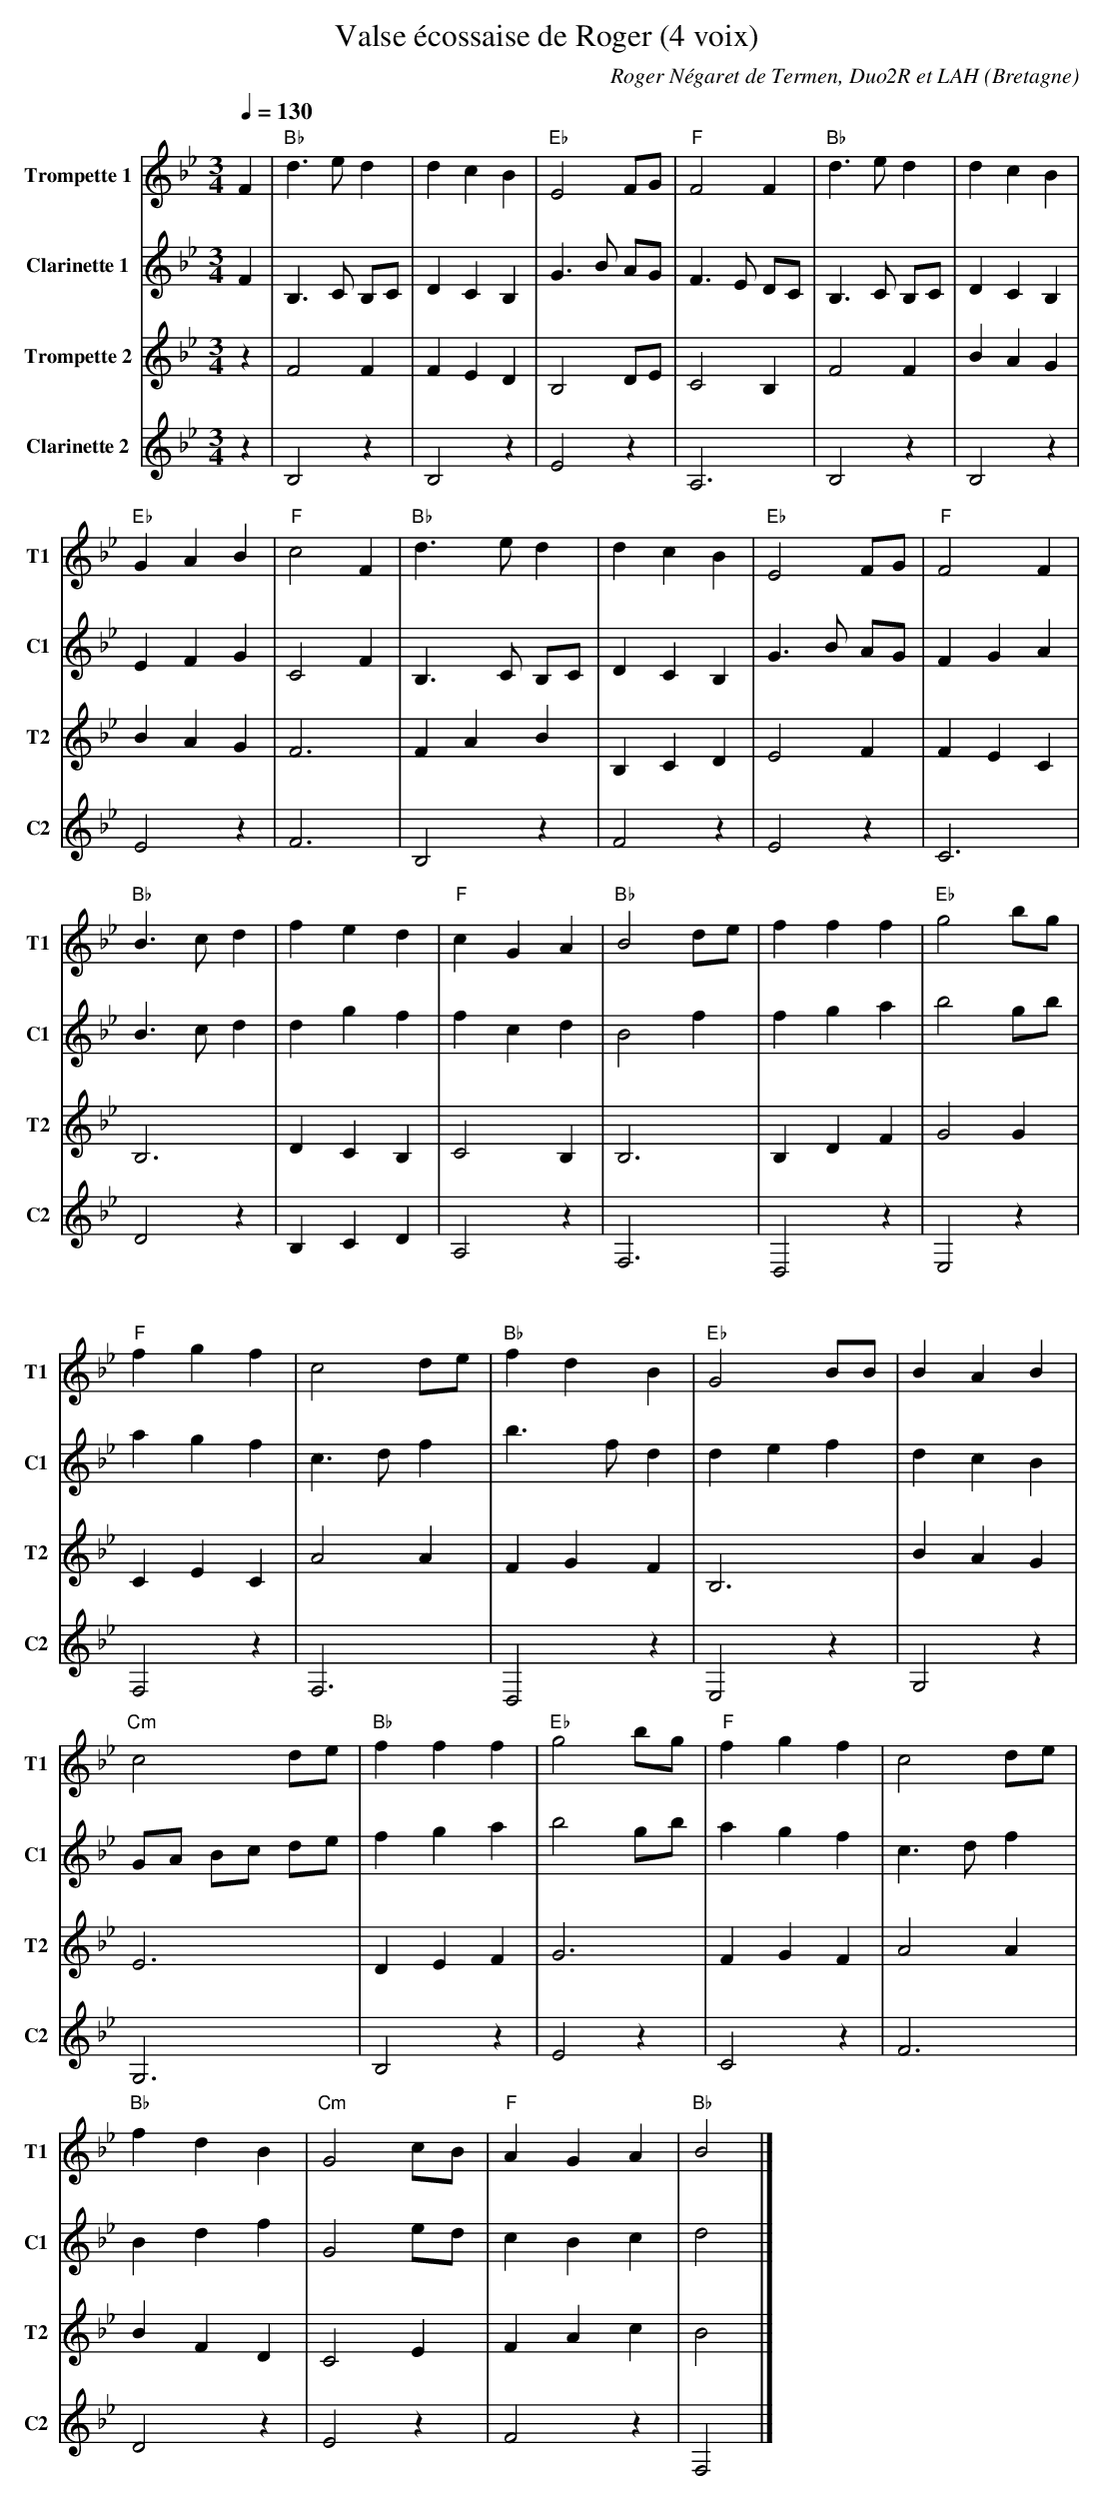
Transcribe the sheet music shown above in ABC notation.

X:1
T:Valse écossaise de Roger (4 voix)
C:Roger Négaret de Termen, Duo2R et LAH
O:Bretagne
M:3/4
L:1/8
V:1 clef=treble name="Trompette 1" sname="T1"
V:2 clef=treble name="Clarinette 1" sname="C1"
V:3 clef=treble name="Trompette 2" sname="T2"
V:4 clef=treble name="Clarinette 2" sname="C2"
Q:1/4=130
K:Bbmaj
V:1
F2 | "Bb"d3e d2 | d2 c2 B2 | "Eb"E4 FG | "F"F4 F2 | "Bb"d3e d2 | d2 c2 B2 |
"Eb"G2 A2 B2 | "F"c4 F2 | "Bb"d3e d2 | d2 c2 B2 | "Eb"E4 FG | "F"F4 F2 |
"Bb"B3c d2 | f2 e2 d2 | "F"c2 G2 A2 | "Bb"B4 de | f2 f2 f2 | "Eb"g4 bg |
"F"f2 g2 f2 | c4 de | "Bb"f2 d2 B2 | "Eb"G4 BB | B2 A2 B2 |
"Cm"c4 de | "Bb"f2 f2 f2 | "Eb"g4 bg | "F"f2 g2 f2 | c4 de |
"Bb"f2 d2 B2 | "Cm"G4 cB | "F"A2 G2 A2 | "Bb"B4 |]
V:2
F2 | B,3 C B,C | D2 C2 B,2 | G3 B AG | F3 E DC | B,3 C B,C | D2 C2 B,2 |
E2 F2 G2 | C4 F2 | B,3 C B,C | D2 C2 B,2| G3 B AG | F2 G2 A2 | B3 c d2 |
d2 g2 f2 | f2 c2 d2 | B4 f2 | f2 g2 a2 | b4 gb | a2 g2 f2 | c3 d f2 |
b3 f d2 | d2 e2 f2 | d2 c2 B2 | GA Bc de | f2 g2 a2 | b4 gb |
a2 g2 f2 | c3 d f2 | B2 d2 f2 | G4 ed | c2 B2 c2 | d4 |]
V:3
z2 | F4 F2 | F2 E2 D2 | B,4 DE | C4 B,2 | F4 F2 | B2 A2 G2 |
B2 A2 G2 | F6 | F2 A2 B2 | B,2 C2 D2 | E4 F2 | F2 E2 C2 | B,6 | D2 C2 B,2 |
C4 B,2 | B,6 | B,2 D2 F2 | G4 G2 | C2 E2 C2| A4 A2 | F2 G2 F2 | B,6 | B2 A2 G2 |
E6 | D2 E2 F2 | G6 | F2 G2 F2 | A4 A2 | B2 F2 D2 | C4 E2 | F2 A2 c2 | B4 |]
V:4
z2 | B,4 z2 | B,4 z2 | E4 z2 | A,6 | B,4 z2 | B,4 z2 |
E4 z2 | F6 | B,4 z2 | F4 z2 | E4 z2 | C6 | D4 z2 | B,2 C2 D2 |
A,4 z2 | F,6 | D,4 z2 | E,4 z2 | F,4 z2 | F,6 | D,4 z2 | E,4 z2 | G,4 z2 |
G,6 | B,4 z2 | E4 z2 | C4 z2 | F6 | D4 z2 | E4 z2 | F4 z2 | F,4 |]
